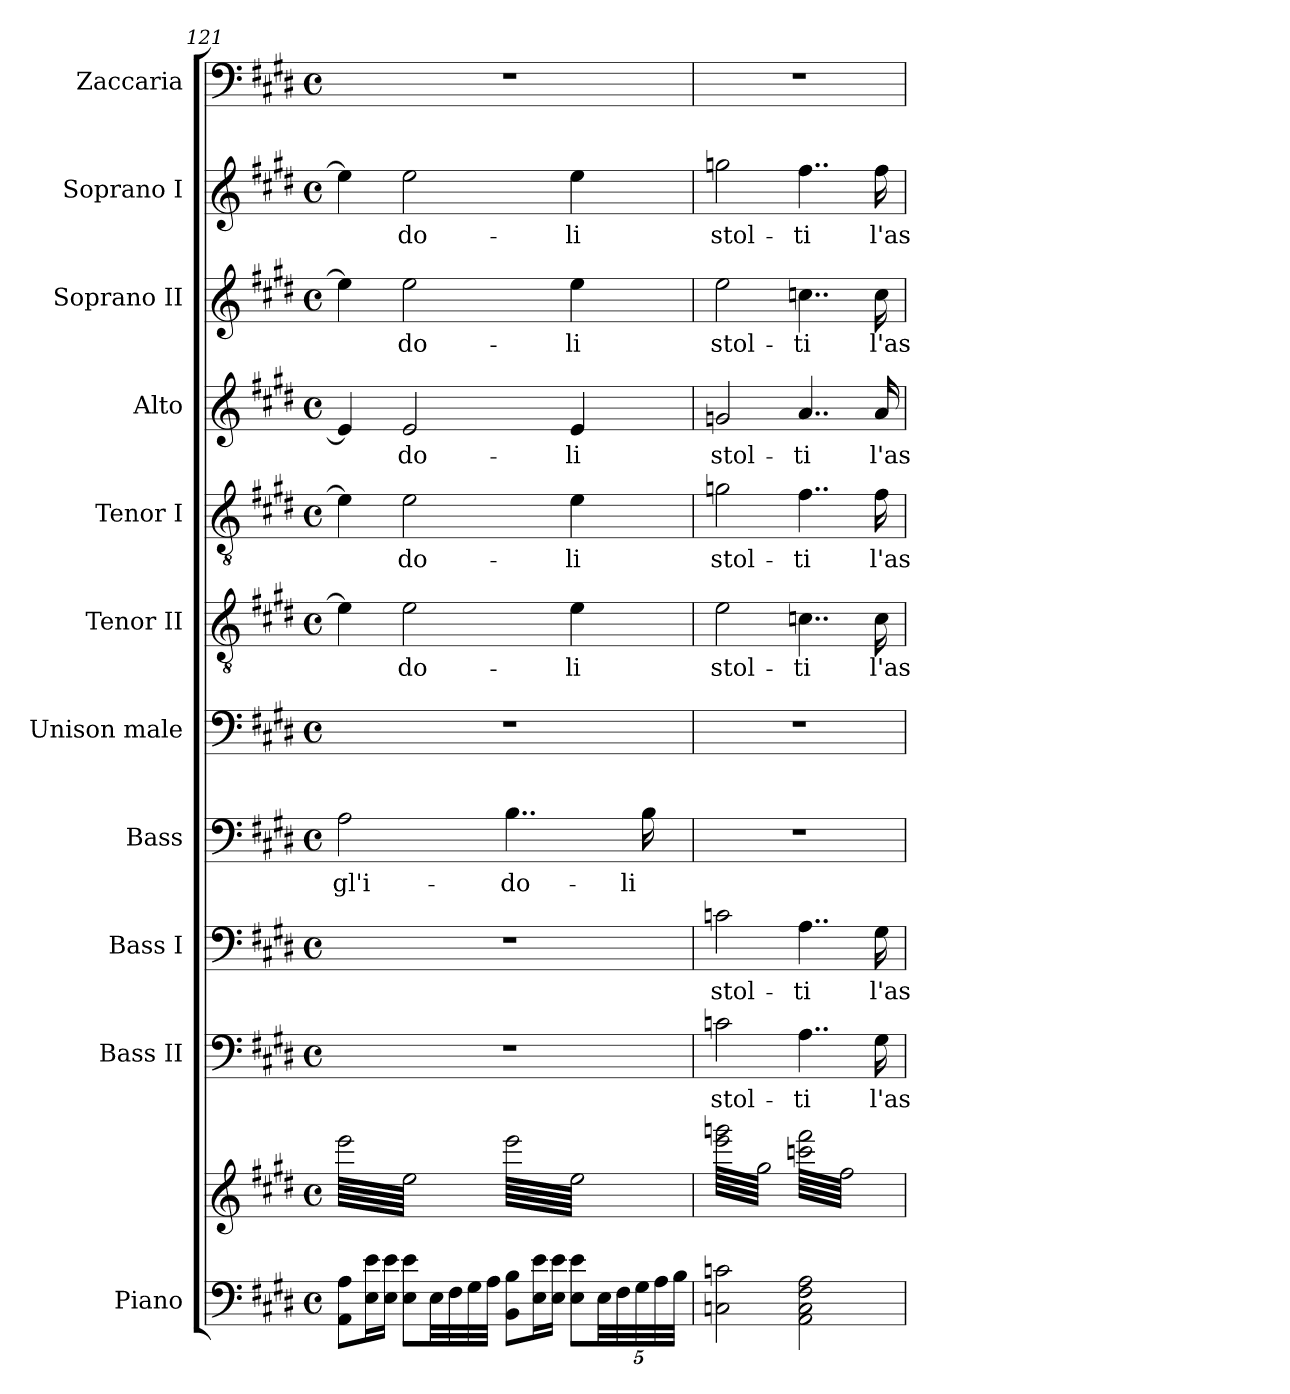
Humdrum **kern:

**kern	**kern	**kern	**text	**kern	**text	**kern	**text	**kern	**kern	**text	**kern	**text	**kern	**text	**kern	**text	**kern	**text	**kern
*part11	*part11	*part10	*part10	*part9	*part9	*part8	*part8	*part7	*part6	*part6	*part5	*part5	*part4	*part4	*part3	*part3	*part2	*part2	*part1
*staff12	*staff11	*staff10	*staff10	*staff9	*staff9	*staff8	*staff8	*staff7	*staff6	*staff6	*staff5	*staff5	*staff4	*staff4	*staff3	*staff3	*staff2	*staff2	*staff1
*I"Piano	*	*I"Bass II	*	*I"Bass I	*	*I"Bass	*	*I"Unison male	*I"Tenor II	*	*I"Tenor I	*	*I"Alto	*	*I"Soprano II	*	*I"Soprano I	*	*I"Zaccaria
*I'Pno.	*	*I'B.II	*	*I'B.I	*	*I'B.	*	*I'Uni.m	*I'T.II	*	*I'T.I	*	*I'A.	*	*I'S.II	*	*I'S.I	*	*I'Zac.
*clefF4	*clefG2	*clefF4	*	*clefF4	*	*clefF4	*	*clefF4	*clefGv2	*	*clefGv2	*	*clefG2	*	*clefG2	*	*clefG2	*	*clefF4
*k[f#c#g#d#]	*k[f#c#g#d#]	*k[f#c#g#d#]	*	*k[f#c#g#d#]	*	*k[f#c#g#d#]	*	*k[f#c#g#d#]	*k[f#c#g#d#]	*	*k[f#c#g#d#]	*	*k[f#c#g#d#]	*	*k[f#c#g#d#]	*	*k[f#c#g#d#]	*	*k[f#c#g#d#]
*M4/4	*M4/4	*M4/4	*	*M4/4	*	*M4/4	*	*M4/4	*M4/4	*	*M4/4	*	*M4/4	*	*M4/4	*	*M4/4	*	*M4/4
*met(c)	*met(c)	*met(c)	*	*met(c)	*	*met(c)	*	*met(c)	*met(c)	*	*met(c)	*	*met(c)	*	*met(c)	*	*met(c)	*	*met(c)
=121	=121	=121	=121	=121	=121	=121	=121	=121	=121	=121	=121	=121	=121	=121	=121	=121	=121	=121	=121
!	!	!	!	!	!	!	!LO:LY:b	!	!	!	!	!	!	!	!	!	!	!	!
*	*tremolo	*	*	*	*	*	*	*	*	*	*	*	*	*	*	*	*	*	*
8AA\ 8A\L	64eee\LLLL	1r	.	1r	.	2A\	gl'i-	1r	4e\]	.	4e\]	.	4e/]	.	4ee\]	.	4ee\]	.	1r
.	64ee\	.	.	.	.	.	.	.	.	.	.	.	.	.	.	.	.	.	.
.	64eee\	.	.	.	.	.	.	.	.	.	.	.	.	.	.	.	.	.	.
.	64ee\	.	.	.	.	.	.	.	.	.	.	.	.	.	.	.	.	.	.
.	64eee\	.	.	.	.	.	.	.	.	.	.	.	.	.	.	.	.	.	.
.	64ee\	.	.	.	.	.	.	.	.	.	.	.	.	.	.	.	.	.	.
.	64eee\	.	.	.	.	.	.	.	.	.	.	.	.	.	.	.	.	.	.
.	64ee\	.	.	.	.	.	.	.	.	.	.	.	.	.	.	.	.	.	.
16E\ 16e\L	64eee\	.	.	.	.	.	.	.	.	.	.	.	.	.	.	.	.	.	.
.	64ee\	.	.	.	.	.	.	.	.	.	.	.	.	.	.	.	.	.	.
.	64eee\	.	.	.	.	.	.	.	.	.	.	.	.	.	.	.	.	.	.
.	64ee\	.	.	.	.	.	.	.	.	.	.	.	.	.	.	.	.	.	.
16E\ 16e\JJ	64eee\	.	.	.	.	.	.	.	.	.	.	.	.	.	.	.	.	.	.
.	64ee\	.	.	.	.	.	.	.	.	.	.	.	.	.	.	.	.	.	.
.	64eee\	.	.	.	.	.	.	.	.	.	.	.	.	.	.	.	.	.	.
.	64ee\	.	.	.	.	.	.	.	.	.	.	.	.	.	.	.	.	.	.
!	!	!	!	!	!	!	!	!	!	!LO:LY:b	!	!LO:LY:b	!	!LO:LY:b	!	!LO:LY:b	!	!LO:LY:b	!
8E\ 8e\L	64eee\	.	.	.	.	.	.	.	2e\	-do-	2e\	-do-	2e/	-do-	2ee\	-do-	2ee\	-do-	.
.	64ee\	.	.	.	.	.	.	.	.	.	.	.	.	.	.	.	.	.	.
.	64eee\	.	.	.	.	.	.	.	.	.	.	.	.	.	.	.	.	.	.
.	64ee\	.	.	.	.	.	.	.	.	.	.	.	.	.	.	.	.	.	.
.	64eee\	.	.	.	.	.	.	.	.	.	.	.	.	.	.	.	.	.	.
.	64ee\	.	.	.	.	.	.	.	.	.	.	.	.	.	.	.	.	.	.
.	64eee\	.	.	.	.	.	.	.	.	.	.	.	.	.	.	.	.	.	.
.	64ee\	.	.	.	.	.	.	.	.	.	.	.	.	.	.	.	.	.	.
32E\LL	64eee\	.	.	.	.	.	.	.	.	.	.	.	.	.	.	.	.	.	.
.	64ee\	.	.	.	.	.	.	.	.	.	.	.	.	.	.	.	.	.	.
32F#\	64eee\	.	.	.	.	.	.	.	.	.	.	.	.	.	.	.	.	.	.
.	64ee\	.	.	.	.	.	.	.	.	.	.	.	.	.	.	.	.	.	.
32G#\	64eee\	.	.	.	.	.	.	.	.	.	.	.	.	.	.	.	.	.	.
.	64ee\	.	.	.	.	.	.	.	.	.	.	.	.	.	.	.	.	.	.
32A\JJJ	64eee\	.	.	.	.	.	.	.	.	.	.	.	.	.	.	.	.	.	.
.	64ee\JJJJ	.	.	.	.	.	.	.	.	.	.	.	.	.	.	.	.	.	.
!	!	!	!	!	!	!	!LO:LY:b	!	!	!	!	!	!	!	!	!	!	!	!
8BB\ 8B\L	64eee\LLLL	.	.	.	.	4..B\	-do-	.	.	.	.	.	.	.	.	.	.	.	.
.	64ee\	.	.	.	.	.	.	.	.	.	.	.	.	.	.	.	.	.	.
.	64eee\	.	.	.	.	.	.	.	.	.	.	.	.	.	.	.	.	.	.
.	64ee\	.	.	.	.	.	.	.	.	.	.	.	.	.	.	.	.	.	.
.	64eee\	.	.	.	.	.	.	.	.	.	.	.	.	.	.	.	.	.	.
.	64ee\	.	.	.	.	.	.	.	.	.	.	.	.	.	.	.	.	.	.
.	64eee\	.	.	.	.	.	.	.	.	.	.	.	.	.	.	.	.	.	.
.	64ee\	.	.	.	.	.	.	.	.	.	.	.	.	.	.	.	.	.	.
16E\ 16e\L	64eee\	.	.	.	.	.	.	.	.	.	.	.	.	.	.	.	.	.	.
.	64ee\	.	.	.	.	.	.	.	.	.	.	.	.	.	.	.	.	.	.
.	64eee\	.	.	.	.	.	.	.	.	.	.	.	.	.	.	.	.	.	.
.	64ee\	.	.	.	.	.	.	.	.	.	.	.	.	.	.	.	.	.	.
16E\ 16e\JJ	64eee\	.	.	.	.	.	.	.	.	.	.	.	.	.	.	.	.	.	.
.	64ee\	.	.	.	.	.	.	.	.	.	.	.	.	.	.	.	.	.	.
.	64eee\	.	.	.	.	.	.	.	.	.	.	.	.	.	.	.	.	.	.
.	64ee\	.	.	.	.	.	.	.	.	.	.	.	.	.	.	.	.	.	.
!	!	!	!	!	!	!	!	!	!	!LO:LY:b	!	!LO:LY:b	!	!LO:LY:b	!	!LO:LY:b	!	!LO:LY:b	!
8E\ 8e\L	64eee\	.	.	.	.	.	.	.	4e\	-li	4e\	-li	4e/	-li	4ee\	-li	4ee\	-li	.
.	64ee\	.	.	.	.	.	.	.	.	.	.	.	.	.	.	.	.	.	.
.	64eee\	.	.	.	.	.	.	.	.	.	.	.	.	.	.	.	.	.	.
.	64ee\	.	.	.	.	.	.	.	.	.	.	.	.	.	.	.	.	.	.
.	64eee\	.	.	.	.	.	.	.	.	.	.	.	.	.	.	.	.	.	.
.	64ee\	.	.	.	.	.	.	.	.	.	.	.	.	.	.	.	.	.	.
.	64eee\	.	.	.	.	.	.	.	.	.	.	.	.	.	.	.	.	.	.
.	64ee\	.	.	.	.	.	.	.	.	.	.	.	.	.	.	.	.	.	.
*Xbrackettup	*	*	*	*	*	*	*	*	*	*	*	*	*	*	*	*	*	*	*
40E\LL	64eee\	.	.	.	.	.	.	.	.	.	.	.	.	.	.	.	.	.	.
.	64ee\	.	.	.	.	.	.	.	.	.	.	.	.	.	.	.	.	.	.
40F#\	.	.	.	.	.	.	.	.	.	.	.	.	.	.	.	.	.	.	.
.	64eee\	.	.	.	.	.	.	.	.	.	.	.	.	.	.	.	.	.	.
.	64ee\	.	.	.	.	.	.	.	.	.	.	.	.	.	.	.	.	.	.
40G#\	.	.	.	.	.	.	.	.	.	.	.	.	.	.	.	.	.	.	.
!	!	!	!	!	!	!	!LO:LY:b	!	!	!	!	!	!	!	!	!	!	!	!
.	64eee\	.	.	.	.	16B\	-li	.	.	.	.	.	.	.	.	.	.	.	.
40A\	.	.	.	.	.	.	.	.	.	.	.	.	.	.	.	.	.	.	.
.	64ee\	.	.	.	.	.	.	.	.	.	.	.	.	.	.	.	.	.	.
.	64eee\	.	.	.	.	.	.	.	.	.	.	.	.	.	.	.	.	.	.
40B\JJJ	.	.	.	.	.	.	.	.	.	.	.	.	.	.	.	.	.	.	.
.	64ee\JJJJ	.	.	.	.	.	.	.	.	.	.	.	.	.	.	.	.	.	.
!!LO:PB:g=z
=122	=122	=122	=122	=122	=122	=122	=122	=122	=122	=122	=122	=122	=122	=122	=122	=122	=122	=122	=122
!	!	!	!LO:LY:b	!	!LO:LY:b	!	!	!	!	!LO:LY:b	!	!LO:LY:b	!	!LO:LY:b	!	!LO:LY:b	!	!LO:LY:b	!
2Cn\ 2cn\	64eee\ 64gggn\LLLL	2cn\	stol-	2cn\	stol-	1r	.	1r	2e\	stol-	2gn\	stol-	2gn/	stol-	2ee\	stol-	2ggn\	stol-	1r
.	64gg#\	.	.	.	.	.	.	.	.	.	.	.	.	.	.	.	.	.	.
.	64eee\ 64gggn\	.	.	.	.	.	.	.	.	.	.	.	.	.	.	.	.	.	.
.	64gg#\	.	.	.	.	.	.	.	.	.	.	.	.	.	.	.	.	.	.
.	64eee\ 64gggn\	.	.	.	.	.	.	.	.	.	.	.	.	.	.	.	.	.	.
.	64gg#\	.	.	.	.	.	.	.	.	.	.	.	.	.	.	.	.	.	.
.	64eee\ 64gggn\	.	.	.	.	.	.	.	.	.	.	.	.	.	.	.	.	.	.
.	64gg#\	.	.	.	.	.	.	.	.	.	.	.	.	.	.	.	.	.	.
.	64eee\ 64gggn\	.	.	.	.	.	.	.	.	.	.	.	.	.	.	.	.	.	.
.	64gg#\	.	.	.	.	.	.	.	.	.	.	.	.	.	.	.	.	.	.
.	64eee\ 64gggn\	.	.	.	.	.	.	.	.	.	.	.	.	.	.	.	.	.	.
.	64gg#\	.	.	.	.	.	.	.	.	.	.	.	.	.	.	.	.	.	.
.	64eee\ 64gggn\	.	.	.	.	.	.	.	.	.	.	.	.	.	.	.	.	.	.
.	64gg#\	.	.	.	.	.	.	.	.	.	.	.	.	.	.	.	.	.	.
.	64eee\ 64gggn\	.	.	.	.	.	.	.	.	.	.	.	.	.	.	.	.	.	.
.	64gg#\	.	.	.	.	.	.	.	.	.	.	.	.	.	.	.	.	.	.
.	64eee\ 64gggn\	.	.	.	.	.	.	.	.	.	.	.	.	.	.	.	.	.	.
.	64gg#\	.	.	.	.	.	.	.	.	.	.	.	.	.	.	.	.	.	.
.	64eee\ 64gggn\	.	.	.	.	.	.	.	.	.	.	.	.	.	.	.	.	.	.
.	64gg#\	.	.	.	.	.	.	.	.	.	.	.	.	.	.	.	.	.	.
.	64eee\ 64gggn\	.	.	.	.	.	.	.	.	.	.	.	.	.	.	.	.	.	.
.	64gg#\	.	.	.	.	.	.	.	.	.	.	.	.	.	.	.	.	.	.
.	64eee\ 64gggn\	.	.	.	.	.	.	.	.	.	.	.	.	.	.	.	.	.	.
.	64gg#\	.	.	.	.	.	.	.	.	.	.	.	.	.	.	.	.	.	.
.	64eee\ 64gggn\	.	.	.	.	.	.	.	.	.	.	.	.	.	.	.	.	.	.
.	64gg#\	.	.	.	.	.	.	.	.	.	.	.	.	.	.	.	.	.	.
.	64eee\ 64gggn\	.	.	.	.	.	.	.	.	.	.	.	.	.	.	.	.	.	.
.	64gg#\	.	.	.	.	.	.	.	.	.	.	.	.	.	.	.	.	.	.
.	64eee\ 64gggn\	.	.	.	.	.	.	.	.	.	.	.	.	.	.	.	.	.	.
.	64gg#\	.	.	.	.	.	.	.	.	.	.	.	.	.	.	.	.	.	.
.	64eee\ 64gggn\	.	.	.	.	.	.	.	.	.	.	.	.	.	.	.	.	.	.
.	64gg#\JJJJ	.	.	.	.	.	.	.	.	.	.	.	.	.	.	.	.	.	.
!	!	!	!LO:LY:b	!	!LO:LY:b	!	!	!	!	!LO:LY:b	!	!LO:LY:b	!	!LO:LY:b	!	!LO:LY:b	!	!LO:LY:b	!
2AA\ 2C\ 2F#\ 2A\	64cccn\ 64fff#\LLLL	4..A\	-ti	4..A\	-ti	.	.	.	4..cn\	-ti	4..f#\	-ti	4..a/	-ti	4..ccn\	-ti	4..ff#\	-ti	.
.	64ff#\	.	.	.	.	.	.	.	.	.	.	.	.	.	.	.	.	.	.
.	64cccn\ 64fff#\	.	.	.	.	.	.	.	.	.	.	.	.	.	.	.	.	.	.
.	64ff#\	.	.	.	.	.	.	.	.	.	.	.	.	.	.	.	.	.	.
.	64cccn\ 64fff#\	.	.	.	.	.	.	.	.	.	.	.	.	.	.	.	.	.	.
.	64ff#\	.	.	.	.	.	.	.	.	.	.	.	.	.	.	.	.	.	.
.	64cccn\ 64fff#\	.	.	.	.	.	.	.	.	.	.	.	.	.	.	.	.	.	.
.	64ff#\	.	.	.	.	.	.	.	.	.	.	.	.	.	.	.	.	.	.
.	64cccn\ 64fff#\	.	.	.	.	.	.	.	.	.	.	.	.	.	.	.	.	.	.
.	64ff#\	.	.	.	.	.	.	.	.	.	.	.	.	.	.	.	.	.	.
.	64cccn\ 64fff#\	.	.	.	.	.	.	.	.	.	.	.	.	.	.	.	.	.	.
.	64ff#\	.	.	.	.	.	.	.	.	.	.	.	.	.	.	.	.	.	.
.	64cccn\ 64fff#\	.	.	.	.	.	.	.	.	.	.	.	.	.	.	.	.	.	.
.	64ff#\	.	.	.	.	.	.	.	.	.	.	.	.	.	.	.	.	.	.
.	64cccn\ 64fff#\	.	.	.	.	.	.	.	.	.	.	.	.	.	.	.	.	.	.
.	64ff#\	.	.	.	.	.	.	.	.	.	.	.	.	.	.	.	.	.	.
.	64cccn\ 64fff#\	.	.	.	.	.	.	.	.	.	.	.	.	.	.	.	.	.	.
.	64ff#\	.	.	.	.	.	.	.	.	.	.	.	.	.	.	.	.	.	.
.	64cccn\ 64fff#\	.	.	.	.	.	.	.	.	.	.	.	.	.	.	.	.	.	.
.	64ff#\	.	.	.	.	.	.	.	.	.	.	.	.	.	.	.	.	.	.
.	64cccn\ 64fff#\	.	.	.	.	.	.	.	.	.	.	.	.	.	.	.	.	.	.
.	64ff#\	.	.	.	.	.	.	.	.	.	.	.	.	.	.	.	.	.	.
.	64cccn\ 64fff#\	.	.	.	.	.	.	.	.	.	.	.	.	.	.	.	.	.	.
.	64ff#\	.	.	.	.	.	.	.	.	.	.	.	.	.	.	.	.	.	.
.	64cccn\ 64fff#\	.	.	.	.	.	.	.	.	.	.	.	.	.	.	.	.	.	.
.	64ff#\	.	.	.	.	.	.	.	.	.	.	.	.	.	.	.	.	.	.
.	64cccn\ 64fff#\	.	.	.	.	.	.	.	.	.	.	.	.	.	.	.	.	.	.
.	64ff#\	.	.	.	.	.	.	.	.	.	.	.	.	.	.	.	.	.	.
!	!	!	!LO:LY:b	!	!LO:LY:b	!	!	!	!	!LO:LY:b	!	!LO:LY:b	!	!LO:LY:b	!	!LO:LY:b	!	!LO:LY:b	!
.	64cccn\ 64fff#\	16G#\	l'as-	16G#\	l'as-	.	.	.	16c\	l'as-	16f#\	l'as-	16a/	l'as-	16cc\	l'as-	16ff#\	l'as-	.
.	64ff#\	.	.	.	.	.	.	.	.	.	.	.	.	.	.	.	.	.	.
.	64cccn\ 64fff#\	.	.	.	.	.	.	.	.	.	.	.	.	.	.	.	.	.	.
.	64ff#\JJJJ	.	.	.	.	.	.	.	.	.	.	.	.	.	.	.	.	.	.
*	*Xtremolo	*	*	*	*	*	*	*	*	*	*	*	*	*	*	*	*	*	*
.	.	.	.	.	.	.	.	.	.	.	.	.	.	.	.	.	.	.	.
.	.	.	.	.	.	.	.	.	.	.	.	.	.	.	.	.	.	.	.
.	.	.	.	.	.	.	.	.	.	.	.	.	.	.	.	.	.	.	.
.	.	.	.	.	.	.	.	.	.	.	.	.	.	.	.	.	.	.	.
.	.	.	.	.	.	.	.	.	.	.	.	.	.	.	.	.	.	.	.
.	.	.	.	.	.	.	.	.	.	.	.	.	.	.	.	.	.	.	.
.	.	.	.	.	.	.	.	.	.	.	.	.	.	.	.	.	.	.	.
.	.	.	.	.	.	.	.	.	.	.	.	.	.	.	.	.	.	.	.
.	.	.	.	.	.	.	.	.	.	.	.	.	.	.	.	.	.	.	.
.	.	.	.	.	.	.	.	.	.	.	.	.	.	.	.	.	.	.	.
.	.	.	.	.	.	.	.	.	.	.	.	.	.	.	.	.	.	.	.
.	.	.	.	.	.	.	.	.	.	.	.	.	.	.	.	.	.	.	.
.	.	.	.	.	.	.	.	.	.	.	.	.	.	.	.	.	.	.	.
.	.	.	.	.	.	.	.	.	.	.	.	.	.	.	.	.	.	.	.
.	.	.	.	.	.	.	.	.	.	.	.	.	.	.	.	.	.	.	.
.	.	.	.	.	.	.	.	.	.	.	.	.	.	.	.	.	.	.	.
=	=	=	=	=	=	=	=	=	=	=	=	=	=	=	=	=	=	=	=
*-	*-	*-	*-	*-	*-	*-	*-	*-	*-	*-	*-	*-	*-	*-	*-	*-	*-	*-	*-
